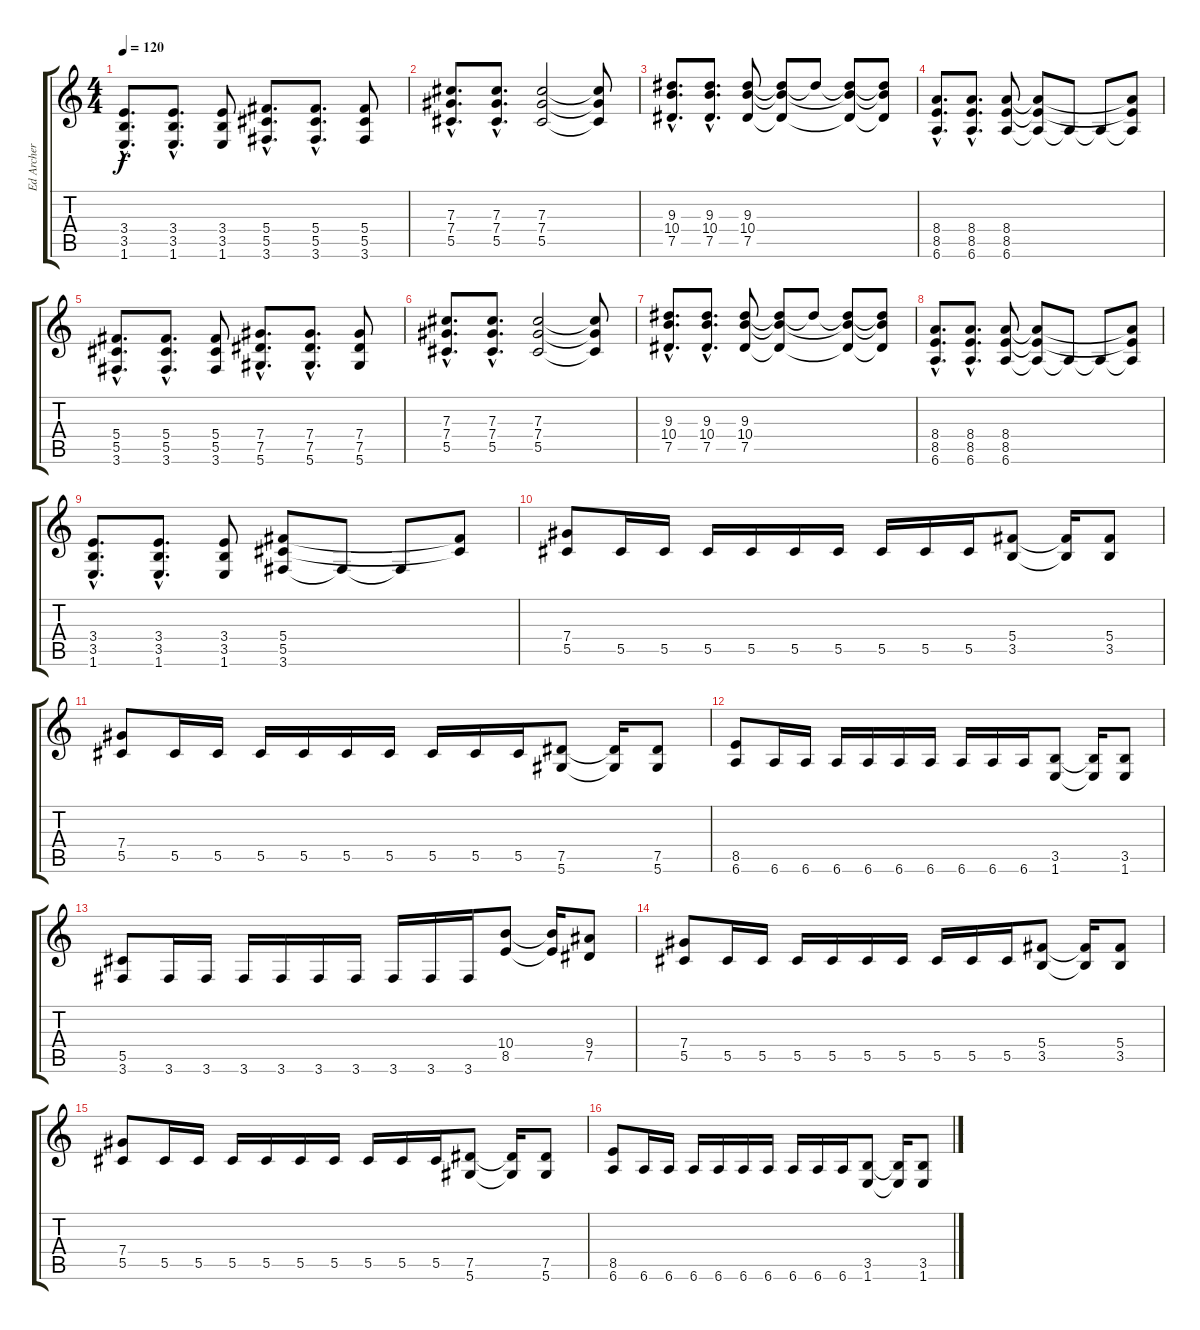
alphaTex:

\track ("Ed Archer" "Ed Archer") {instrument overdrivenguitar}
\staff {score tabs}
\tuning (Eb4 Bb3 Gb3 Db3 Ab2 Eb2) {hide}
\ts (4 4)
\tempo 120
\clef g2
\ks c
(3.4{hac} 3.5{hac} 1.6{hac}).8{d dy f} (3.4{hac} 3.5{hac} 1.6{hac}).8{d} (3.4 3.5 1.6).8 (5.4{hac} 5.5{hac} 3.6{hac}).8{d} (5.4{hac} 5.5{hac} 3.6{hac}).8{d} (5.4 5.5 3.6).8 |
(7.3{hac} 7.4{hac} 5.5{hac}).8{d} (7.3{hac} 7.4{hac} 5.5{hac}).8{d} (7.3 7.4 5.5).2 (7.3{t} 7.4{t} 5.5{t}).8 |
(9.3{hac} 10.4{hac} 7.5{hac}).8{d} (9.3{hac} 10.4{hac} 7.5{hac}).8{d} (9.3 10.4 7.5).8 (9.3{t} 10.4{t} 7.5{t}).8 9.3{t}.8 (9.3{t} 10.4{t} 7.5{t}).8 (9.3{t} 10.4{t} 7.5{t}).8 |
(8.4{hac} 8.5{hac} 6.6{hac}).8{d} (8.4{hac} 8.5{hac} 6.6{hac}).8{d} (8.4 8.5 6.6).8 (8.4{t} 8.5{t} 6.6{t}).8 6.6{t}.8 6.6{t}.8 (8.4{t} 8.5{t} 6.6{t}).8 |
(5.4{hac} 5.5{hac} 3.6{hac}).8{d} (5.4{hac} 5.5{hac} 3.6{hac}).8{d} (5.4 5.5 3.6).8 (7.4{hac} 7.5{hac} 5.6{hac}).8{d} (7.4{hac} 7.5{hac} 5.6{hac}).8{d} (7.4 7.5 5.6).8 |
(7.3{hac} 7.4{hac} 5.5{hac}).8{d} (7.3{hac} 7.4{hac} 5.5{hac}).8{d} (7.3 7.4 5.5).2 (7.3{t} 7.4{t} 5.5{t}).8 |
(9.3{hac} 10.4{hac} 7.5{hac}).8{d} (9.3{hac} 10.4{hac} 7.5{hac}).8{d} (9.3 10.4 7.5).8 (9.3{t} 10.4{t} 7.5{t}).8 9.3{t}.8 (9.3{t} 10.4{t} 7.5{t}).8 (9.3{t} 10.4{t} 7.5{t}).8 |
(8.4{hac} 8.5{hac} 6.6{hac}).8{d} (8.4{hac} 8.5{hac} 6.6{hac}).8{d} (8.4 8.5 6.6).8 (8.4{t} 8.5{t} 6.6{t}).8 6.6{t}.8 6.6{t}.8 (8.4{t} 8.5{t} 6.6{t}).8 |
(3.4{hac} 3.5{hac} 1.6{hac}).8{d} (3.4{hac} 3.5{hac} 1.6{hac}).8{d} (3.4 3.5 1.6).8 (5.4 5.5 3.6).8 3.6{t}.8 3.6{t}.8 (5.4{t} 5.5{t}).8 |
(7.4 5.5).8 5.5.16 5.5.16 5.5.16 5.5.16 5.5.16 5.5.16 5.5.16 5.5.16 5.5.16 (5.4 3.5).8 (5.4{t} 3.5{t}).16 (5.4 3.5).8 |
(7.4 5.5).8 5.5.16 5.5.16 5.5.16 5.5.16 5.5.16 5.5.16 5.5.16 5.5.16 5.5.16 (7.5 5.6).8 (7.5{t} 5.6{t}).16 (7.5 5.6).8 |
(8.5 6.6).8 6.6.16 6.6.16 6.6.16 6.6.16 6.6.16 6.6.16 6.6.16 6.6.16 6.6.16 (3.5 1.6).8 (3.5{t} 1.6{t}).16 (3.5 1.6).8 |
(5.5 3.6).8 3.6.16 3.6.16 3.6.16 3.6.16 3.6.16 3.6.16 3.6.16 3.6.16 3.6.16 (10.4 8.5).8 (10.4{t} 8.5{t}).16 (9.4 7.5).8 |
(7.4 5.5).8 5.5.16 5.5.16 5.5.16 5.5.16 5.5.16 5.5.16 5.5.16 5.5.16 5.5.16 (5.4 3.5).8 (5.4{t} 3.5{t}).16 (5.4 3.5).8 |
(7.4 5.5).8 5.5.16 5.5.16 5.5.16 5.5.16 5.5.16 5.5.16 5.5.16 5.5.16 5.5.16 (7.5 5.6).8 (7.5{t} 5.6{t}).16 (7.5 5.6).8 |
(8.5 6.6).8 6.6.16 6.6.16 6.6.16 6.6.16 6.6.16 6.6.16 6.6.16 6.6.16 6.6.16 (3.5 1.6).8 (3.5{t} 1.6{t}).16 (3.5 1.6).8
